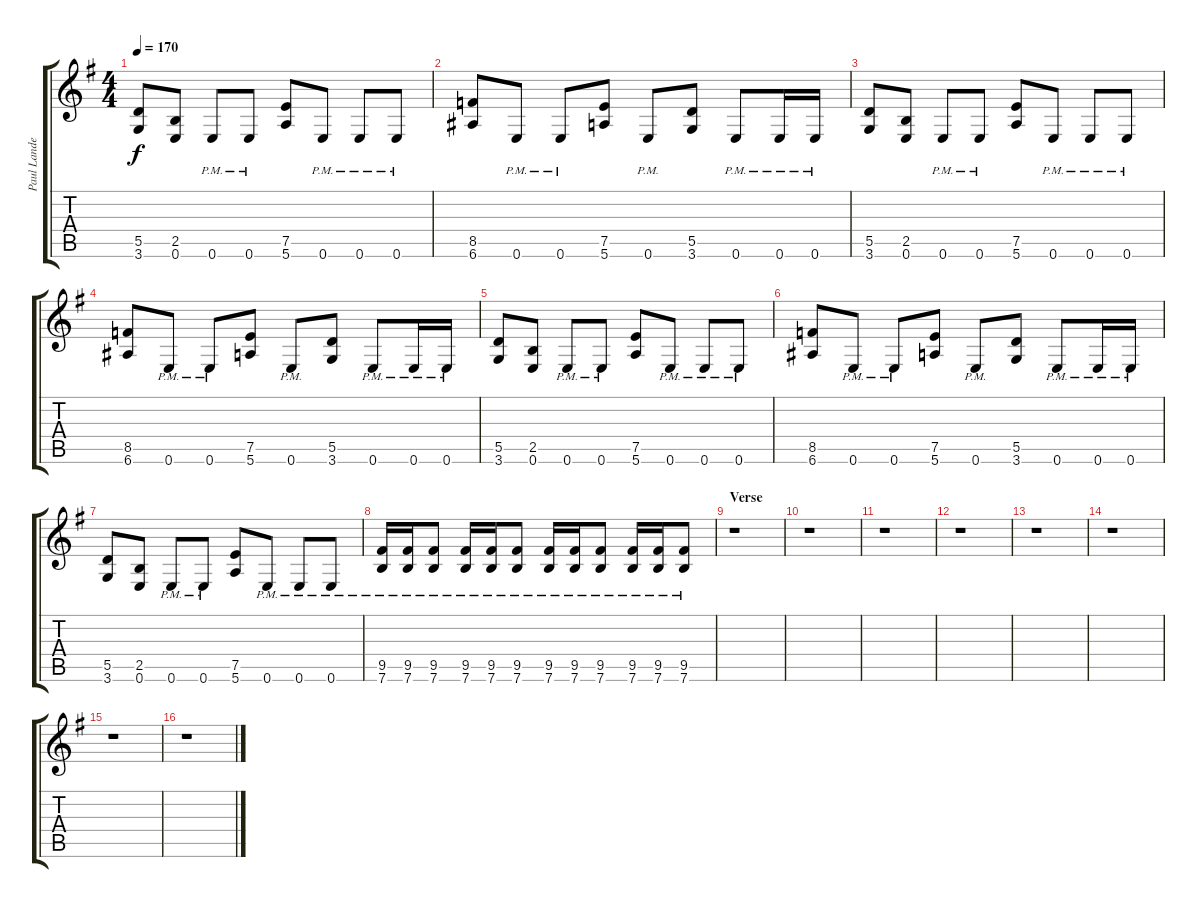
\track ("Paul Landers - Guitar II" "Paul Lande") {instrument distortionguitar}
\staff {score tabs}
\tuning (E4 B3 G3 D3 A2 E2) {hide}
\ts (4 4)
\tempo 170
\clef g2
\ks g
(5.5 3.6).8{dy f} (2.5 0.6).8 0.6{pm}.8 0.6{pm}.8 (7.5 5.6).8 0.6{pm}.8 0.6{pm}.8 0.6{pm}.8 |
(8.5 6.6).8 0.6{pm}.8 0.6{pm}.8 (7.5 5.6).8 0.6{pm}.8 (5.5 3.6).8 0.6{pm}.8 0.6{pm}.16 0.6{pm}.16 |
(5.5 3.6).8 (2.5 0.6).8 0.6{pm}.8 0.6{pm}.8 (7.5 5.6).8 0.6{pm}.8 0.6{pm}.8 0.6{pm}.8 |
(8.5 6.6).8 0.6{pm}.8 0.6{pm}.8 (7.5 5.6).8 0.6{pm}.8 (5.5 3.6).8 0.6{pm}.8 0.6{pm}.16 0.6{pm}.16 |
(5.5 3.6).8 (2.5 0.6).8 0.6{pm}.8 0.6{pm}.8 (7.5 5.6).8 0.6{pm}.8 0.6{pm}.8 0.6{pm}.8 |
(8.5 6.6).8 0.6{pm}.8 0.6{pm}.8 (7.5 5.6).8 0.6{pm}.8 (5.5 3.6).8 0.6{pm}.8 0.6{pm}.16 0.6{pm}.16 |
(5.5 3.6).8 (2.5 0.6).8 0.6{pm}.8 0.6{pm}.8 (7.5 5.6).8 0.6{pm}.8 0.6{pm}.8 0.6{pm}.8 |
(9.5{pm} 7.6{pm}).16 (9.5{pm} 7.6{pm}).16 (9.5{pm} 7.6{pm}).8 (9.5{pm} 7.6{pm}).16 (9.5{pm} 7.6{pm}).16 (9.5{pm} 7.6{pm}).8 (9.5{pm} 7.6{pm}).16 (9.5{pm} 7.6{pm}).16 (9.5{pm} 7.6{pm}).8 (9.5{pm} 7.6{pm}).16 (9.5{pm} 7.6{pm}).16 (9.5{pm} 7.6{pm}).8 |
\section ("" "Verse ")
r.1 |
r.1 |
r.1 |
r.1 |
r.1 |
r.1 |
r.1 |
r.1
